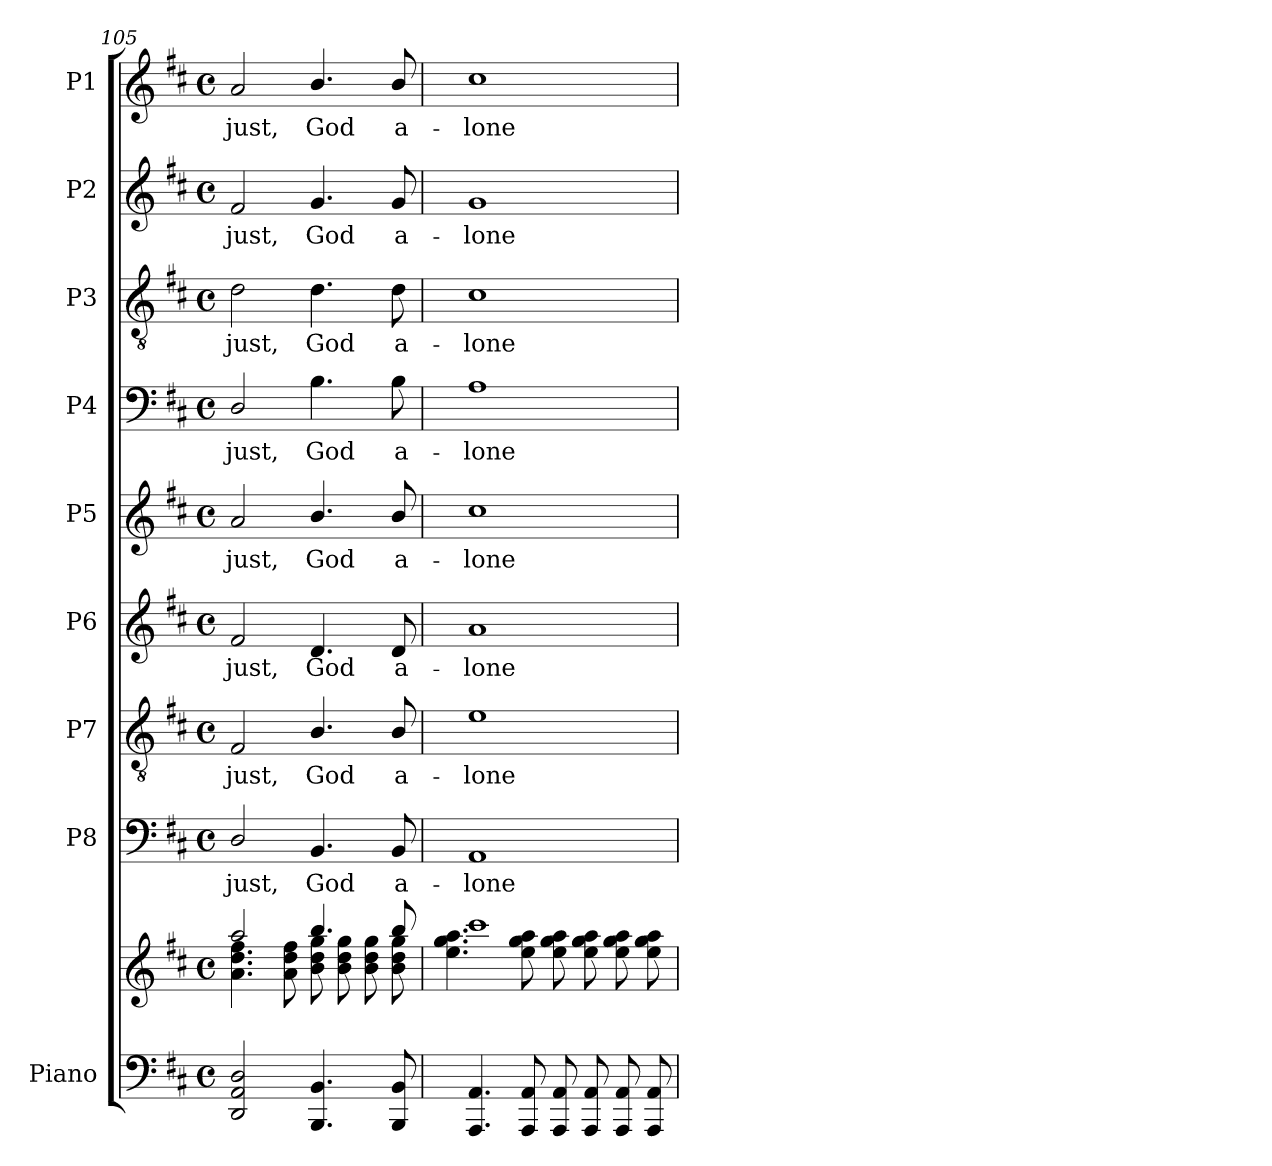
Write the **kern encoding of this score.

**kern	**kern	**kern	**text	**kern	**text	**kern	**text	**kern	**text	**kern	**text	**kern	**text	**kern	**text	**kern	**text
*part9	*part9	*part8	*part8	*part7	*part7	*part6	*part6	*part5	*part5	*part4	*part4	*part3	*part3	*part2	*part2	*part1	*part1
*staff10	*staff9	*staff8	*staff8	*staff7	*staff7	*staff6	*staff6	*staff5	*staff5	*staff4	*staff4	*staff3	*staff3	*staff2	*staff2	*staff1	*staff1
*I"Piano	*	*I"P8	*	*I"P7	*	*I"P6	*	*I"P5	*	*I"P4	*	*I"P3	*	*I"P2	*	*I"P1	*
!!LO:LB:g=z
*clefF4	*clefG2	*clefF4	*	*clefGv2	*	*clefG2	*	*clefG2	*	*clefF4	*	*clefGv2	*	*clefG2	*	*clefG2	*
*	*	*	*	*ITrd7c12	*	*	*	*	*	*	*	*ITrd7c12	*	*	*	*	*
*k[f#c#]	*k[f#c#]	*k[f#c#]	*	*k[f#c#]	*	*k[f#c#]	*	*k[f#c#]	*	*k[f#c#]	*	*k[f#c#]	*	*k[f#c#]	*	*k[f#c#]	*
*D:	*D:	*D:	*	*D:	*	*D:	*	*D:	*	*D:	*	*D:	*	*D:	*	*D:	*
*M4/4	*M4/4	*M4/4	*	*M4/4	*	*M4/4	*	*M4/4	*	*M4/4	*	*M4/4	*	*M4/4	*	*M4/4	*
*met(c)	*met(c)	*met(c)	*	*met(c)	*	*met(c)	*	*met(c)	*	*met(c)	*	*met(c)	*	*met(c)	*	*met(c)	*
=105	=105	=105	=105	=105	=105	=105	=105	=105	=105	=105	=105	=105	=105	=105	=105	=105	=105
*	*^	*	*	*	*	*	*	*	*	*	*	*	*	*	*	*	*
!	!	!	!	!LO:LY:b:color=#000000	!	!	!	!	!	!	!	!	!	!	!	!	!	!
!	!	!	!	!	!	!LO:LY:b:color=#000000	!	!	!	!	!	!	!	!	!	!	!	!
!	!	!	!	!	!	!	!	!LO:LY:b:color=#000000	!	!	!	!	!	!	!	!	!	!
!	!	!	!	!	!	!	!	!	!	!LO:LY:b:color=#000000	!	!	!	!	!	!	!	!
!	!	!	!	!	!	!	!	!	!	!	!	!LO:LY:b:color=#000000	!	!	!	!	!	!
!	!	!	!	!	!	!	!	!	!	!	!	!	!	!LO:LY:b:color=#000000	!	!	!	!
!	!	!	!	!	!	!	!	!	!	!	!	!	!	!	!	!LO:LY:b:color=#000000	!	!
!	!	!	!	!	!	!	!	!	!	!	!	!	!	!	!	!	!	!LO:LY:b:color=#000000
2DDi/ 2AAi 2Di	2aai/	4.ai\ 4.ddi 4.ff#i	2Di/	just,	2FF#i/	just,	2f#i/	just,	2ai/	just,	2Di/	just,	2Di\	just,	2f#i/	just,	2ai/	just,
.	.	8ai\ 8ddi 8ff#i	.	.	.	.	.	.	.	.	.	.	.	.	.	.	.	.
!	!	!	!	!LO:LY:b:color=#000000	!	!	!	!	!	!	!	!	!	!	!	!	!	!
!	!	!	!	!	!	!LO:LY:b:color=#000000	!	!	!	!	!	!	!	!	!	!	!	!
!	!	!	!	!	!	!	!	!LO:LY:b:color=#000000	!	!	!	!	!	!	!	!	!	!
!	!	!	!	!	!	!	!	!	!	!LO:LY:b:color=#000000	!	!	!	!	!	!	!	!
!	!	!	!	!	!	!	!	!	!	!	!	!LO:LY:b:color=#000000	!	!	!	!	!	!
!	!	!	!	!	!	!	!	!	!	!	!	!	!	!LO:LY:b:color=#000000	!	!	!	!
!	!	!	!	!	!	!	!	!	!	!	!	!	!	!	!	!LO:LY:b:color=#000000	!	!
!	!	!	!	!	!	!	!	!	!	!	!	!	!	!	!	!	!	!LO:LY:b:color=#000000
4.BBBi/ 4.BBi	4.bbi/	8bi\ 8ddi 8ggi	4.BBi/	God	4.BBi/	God	4.di/	God	4.bi/	God	4.Bi\	God	4.Di\	God	4.gi/	God	4.bi/	God
.	.	8bi\ 8ddi 8ggi	.	.	.	.	.	.	.	.	.	.	.	.	.	.	.	.
.	.	8bi\ 8ddi 8ggi	.	.	.	.	.	.	.	.	.	.	.	.	.	.	.	.
!	!	!	!	!LO:LY:b:color=#000000	!	!	!	!	!	!	!	!	!	!	!	!	!	!
!	!	!	!	!	!	!LO:LY:b:color=#000000	!	!	!	!	!	!	!	!	!	!	!	!
!	!	!	!	!	!	!	!	!LO:LY:b:color=#000000	!	!	!	!	!	!	!	!	!	!
!	!	!	!	!	!	!	!	!	!	!LO:LY:b:color=#000000	!	!	!	!	!	!	!	!
!	!	!	!	!	!	!	!	!	!	!	!	!LO:LY:b:color=#000000	!	!	!	!	!	!
!	!	!	!	!	!	!	!	!	!	!	!	!	!	!LO:LY:b:color=#000000	!	!	!	!
!	!	!	!	!	!	!	!	!	!	!	!	!	!	!	!	!LO:LY:b:color=#000000	!	!
!	!	!	!	!	!	!	!	!	!	!	!	!	!	!	!	!	!	!LO:LY:b:color=#000000
8BBBi/ 8BBi	8bbi/	8bi\ 8ddi 8ggi	8BBi/	a-	8BBi/	a-	8di/	a-	8bi/	a-	8Bi\	a-	8Di\	a-	8gi/	a-	8bi/	a-
=106	=106	=106	=106	=106	=106	=106	=106	=106	=106	=106	=106	=106	=106	=106	=106	=106	=106	=106
!	!	!	!	!LO:LY:b:color=#000000	!	!	!	!	!	!	!	!	!	!	!	!	!	!
!	!	!	!	!	!	!LO:LY:b:color=#000000	!	!	!	!	!	!	!	!	!	!	!	!
!	!	!	!	!	!	!	!	!LO:LY:b:color=#000000	!	!	!	!	!	!	!	!	!	!
!	!	!	!	!	!	!	!	!	!	!LO:LY:b:color=#000000	!	!	!	!	!	!	!	!
!	!	!	!	!	!	!	!	!	!	!	!	!LO:LY:b:color=#000000	!	!	!	!	!	!
!	!	!	!	!	!	!	!	!	!	!	!	!	!	!LO:LY:b:color=#000000	!	!	!	!
!	!	!	!	!	!	!	!	!	!	!	!	!	!	!	!	!LO:LY:b:color=#000000	!	!
!	!	!	!	!	!	!	!	!	!	!	!	!	!	!	!	!	!	!LO:LY:b:color=#000000
4.AAAi/ 4.AAi	1ccc#i	4.eei\ 4.ggi 4.aai	1AAi	-lone	1Ei	-lone	1ai	-lone	1cc#i	-lone	1Ai	-lone	1C#i	-lone	1gi	-lone	1cc#i	-lone
8AAAi/ 8AAi	.	8eei\ 8ggi 8aai	.	.	.	.	.	.	.	.	.	.	.	.	.	.	.	.
8AAAi/ 8AAi	.	8eei\ 8ggi 8aai	.	.	.	.	.	.	.	.	.	.	.	.	.	.	.	.
8AAAi/ 8AAi	.	8eei\ 8ggi 8aai	.	.	.	.	.	.	.	.	.	.	.	.	.	.	.	.
8AAAi/ 8AAi	.	8eei\ 8ggi 8aai	.	.	.	.	.	.	.	.	.	.	.	.	.	.	.	.
8AAAi/ 8AAi	.	8eei\ 8ggi 8aai	.	.	.	.	.	.	.	.	.	.	.	.	.	.	.	.
*	*v	*v	*	*	*	*	*	*	*	*	*	*	*	*	*	*	*	*
=	=	=	=	=	=	=	=	=	=	=	=	=	=	=	=	=	=
*-	*-	*-	*-	*-	*-	*-	*-	*-	*-	*-	*-	*-	*-	*-	*-	*-	*-
